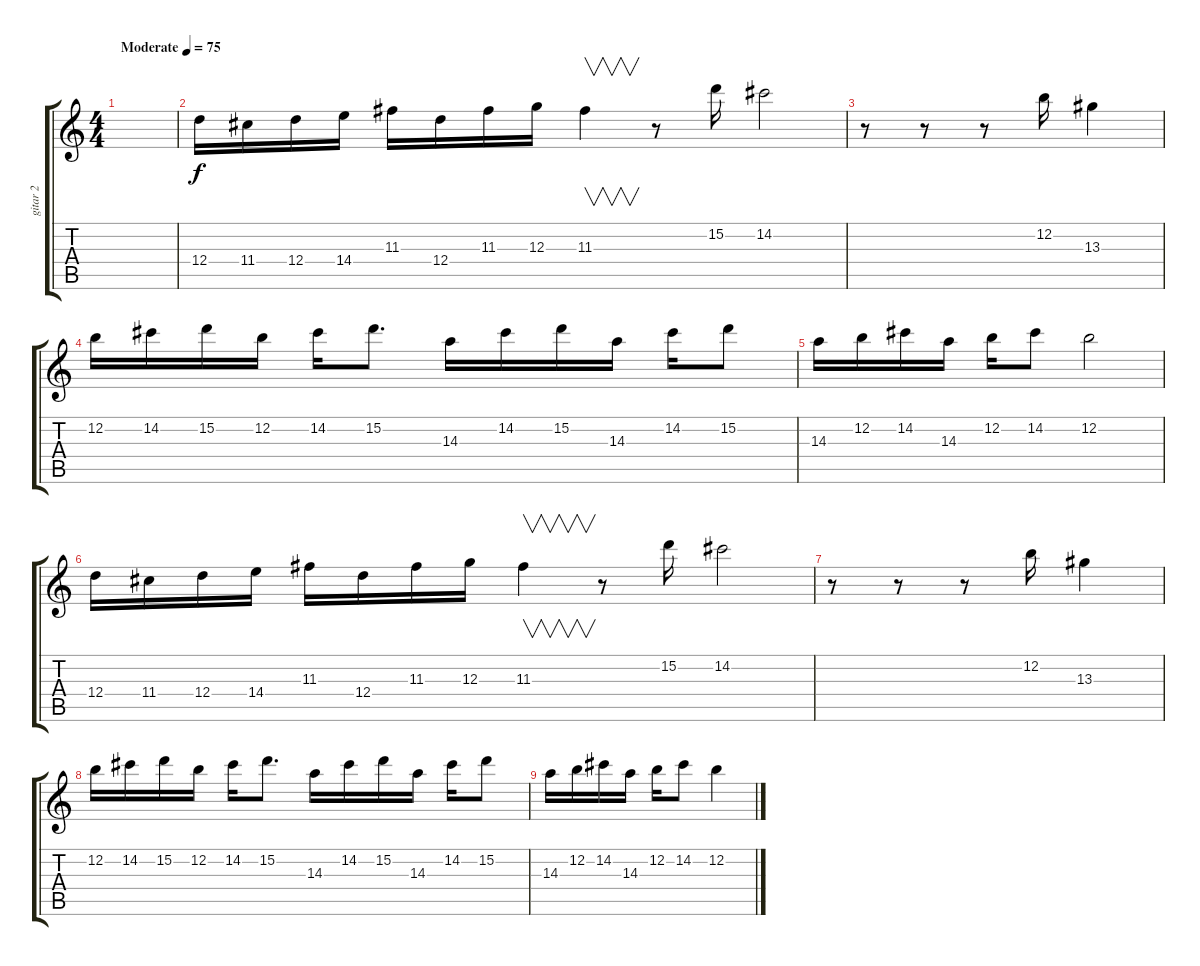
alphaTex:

\track ("gitar 2" "gitar 2") {instrument overdrivenguitar}
\staff {score tabs}
\tuning (E4 B3 G3 D3 A2 E2) {hide}
\ts (4 4)
\tempo (75 "Moderate")
\clef g2
\ks c
|
12.4.16 11.4.16 12.4.16 14.4.16 11.3.16 12.4.16 11.3.16 12.3.16 11.3.4{v} r.8 15.2.16 14.2.2 |
r.8 r.8 r.8 12.2.16 13.3.4 |
12.2.16 14.2.16 15.2.16 12.2.16 14.2.16 15.2.8{d} 14.3.16 14.2.16 15.2.16 14.3.16 14.2.16 15.2.8 |
14.3.16 12.2.16 14.2.16 14.3.16 12.2.16 14.2.8 12.2.2 |
12.4.16 11.4.16 12.4.16 14.4.16 11.3.16 12.4.16 11.3.16 12.3.16 11.3.4{v} r.8 15.2.16 14.2.2 |
r.8 r.8 r.8 12.2.16 13.3.4 |
12.2.16 14.2.16 15.2.16 12.2.16 14.2.16 15.2.8{d} 14.3.16 14.2.16 15.2.16 14.3.16 14.2.16 15.2.8 |
14.3.16 12.2.16 14.2.16 14.3.16 12.2.16 14.2.8 12.2.4
